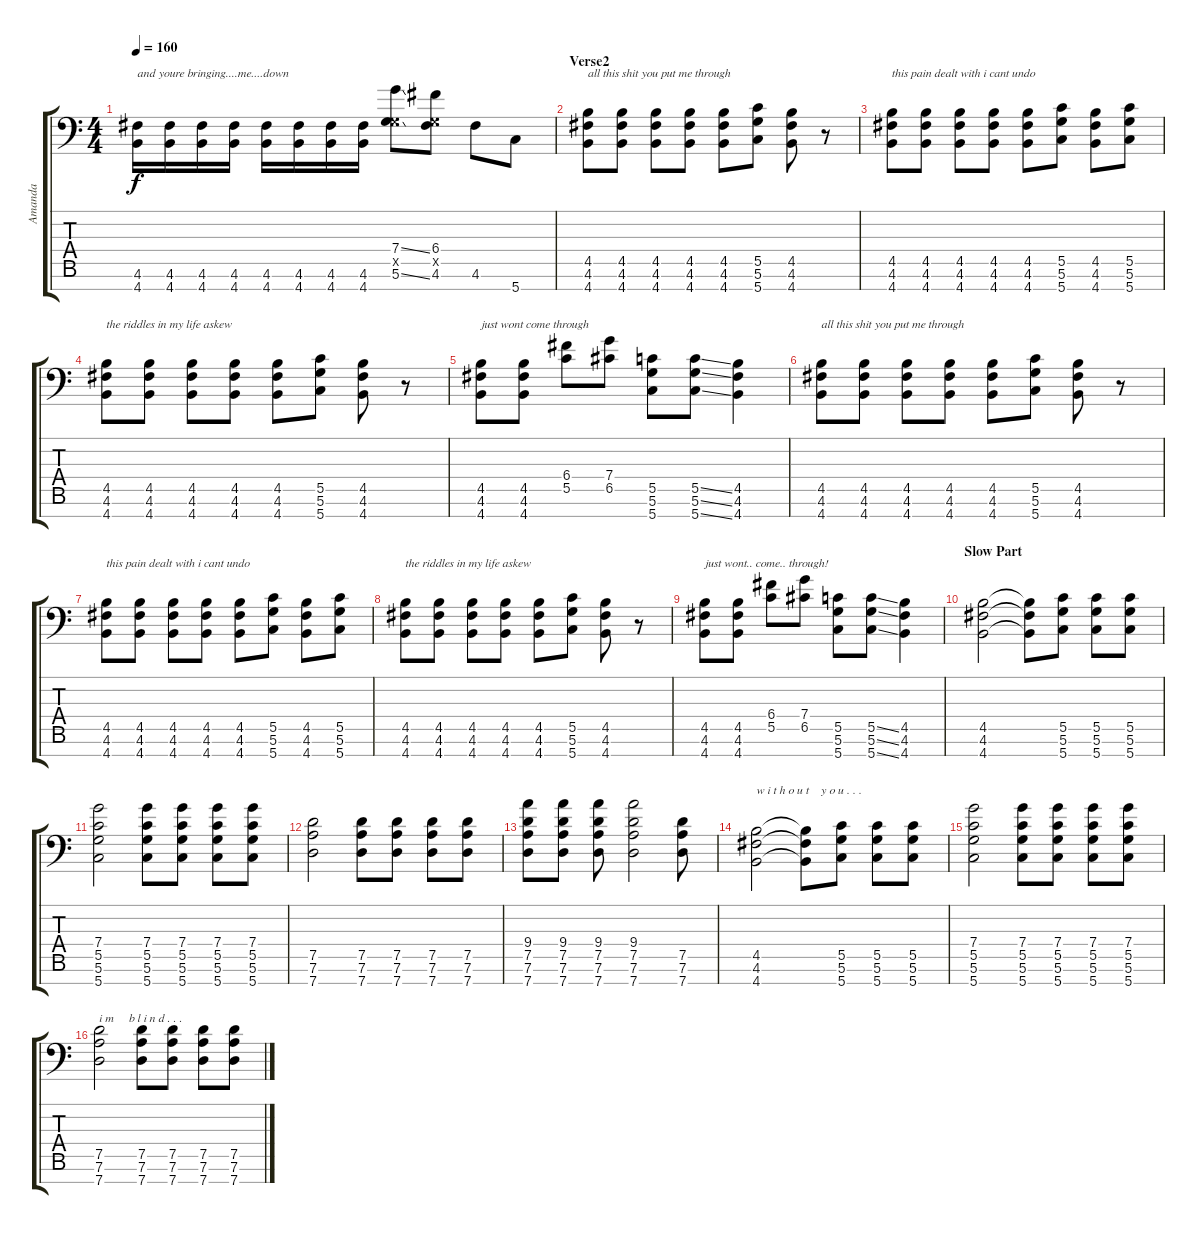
\track ("Amanda" "Amanda") {instrument distortionguitar}
\staff {score tabs}
\tuning (D4 A3 F3 C3 G2 D2 G1) {hide}
\ts (4 4)
\tempo 160
\clef f4
\ks c
(4.6 4.7).16{txt "and youre bringing....me....down" dy f} (4.6 4.7).16 (4.6 4.7).16 (4.6 4.7).16 (4.6 4.7).16 (4.6 4.7).16 (4.6 4.7).16 (4.6 4.7).16 (7.4{ss} 0.5{x} 5.6{ss}).8 (6.4 0.5{x} 4.6).8 4.6.8 5.7.8 |
\section ("" "Verse2")
(4.5 4.6 4.7).8{txt "all this shit you put me through"} (4.5 4.6 4.7).8 (4.5 4.6 4.7).8 (4.5 4.6 4.7).8 (4.5 4.6 4.7).8 (5.5 5.6 5.7).8 (4.5 4.6 4.7).8 r.8 |
(4.5 4.6 4.7).8{txt "this pain dealt with i cant undo"} (4.5 4.6 4.7).8 (4.5 4.6 4.7).8 (4.5 4.6 4.7).8 (4.5 4.6 4.7).8 (5.5 5.6 5.7).8 (4.5 4.6 4.7).8 (5.5 5.6 5.7).8 |
(4.5 4.6 4.7).8{txt "the riddles in my life askew"} (4.5 4.6 4.7).8 (4.5 4.6 4.7).8 (4.5 4.6 4.7).8 (4.5 4.6 4.7).8 (5.5 5.6 5.7).8 (4.5 4.6 4.7).8 r.8 |
(4.5 4.6 4.7).8{txt "just wont come through"} (4.5 4.6 4.7).8 (6.4 5.5).8 (7.4 6.5).8 (5.5 5.6 5.7).8 (5.5{ss} 5.6{ss} 5.7{ss}).8 (4.5 4.6 4.7).4 |
(4.5 4.6 4.7).8{txt "all this shit you put me through"} (4.5 4.6 4.7).8 (4.5 4.6 4.7).8 (4.5 4.6 4.7).8 (4.5 4.6 4.7).8 (5.5 5.6 5.7).8 (4.5 4.6 4.7).8 r.8 |
(4.5 4.6 4.7).8{txt "this pain dealt with i cant undo"} (4.5 4.6 4.7).8 (4.5 4.6 4.7).8 (4.5 4.6 4.7).8 (4.5 4.6 4.7).8 (5.5 5.6 5.7).8 (4.5 4.6 4.7).8 (5.5 5.6 5.7).8 |
(4.5 4.6 4.7).8{txt "the riddles in my life askew"} (4.5 4.6 4.7).8 (4.5 4.6 4.7).8 (4.5 4.6 4.7).8 (4.5 4.6 4.7).8 (5.5 5.6 5.7).8 (4.5 4.6 4.7).8 r.8 |
(4.5 4.6 4.7).8{txt "just wont.. come.. through!"} (4.5 4.6 4.7).8 (6.4 5.5).8 (7.4 6.5).8 (5.5 5.6 5.7).8 (5.5{ss} 5.6{ss} 5.7{ss}).8 (4.5 4.6 4.7).4 |
\section ("" "Slow Part")
(4.5 4.6 4.7).2 (4.5{t} 4.6{t} 4.7{t}).8 (5.5 5.6 5.7).8 (5.5 5.6 5.7).8 (5.5 5.6 5.7).8 |
(7.4 5.5 5.6 5.7).2 (7.4 5.5 5.6 5.7).8 (7.4 5.5 5.6 5.7).8 (7.4 5.5 5.6 5.7).8 (7.4 5.5 5.6 5.7).8 |
(7.5 7.6 7.7).2 (7.5 7.6 7.7).8 (7.5 7.6 7.7).8 (7.5 7.6 7.7).8 (7.5 7.6 7.7).8 |
(9.4 7.5 7.6 7.7).8 (9.4 7.5 7.6 7.7).8 (9.4 7.5 7.6 7.7).8 (9.4 7.5 7.6 7.7).2 (7.5 7.6 7.7).8 |
(4.5 4.6 4.7).2{txt "w i t h o u t    y o u . . . "} (4.5{t} 4.6{t} 4.7{t}).8 (5.5 5.6 5.7).8 (5.5 5.6 5.7).8 (5.5 5.6 5.7).8 |
(7.4 5.5 5.6 5.7).2 (7.4 5.5 5.6 5.7).8 (7.4 5.5 5.6 5.7).8 (7.4 5.5 5.6 5.7).8 (7.4 5.5 5.6 5.7).8 |
(7.5 7.6 7.7).2{txt "i m     b l i n d . . . "} (7.5 7.6 7.7).8 (7.5 7.6 7.7).8 (7.5 7.6 7.7).8 (7.5 7.6 7.7).8
